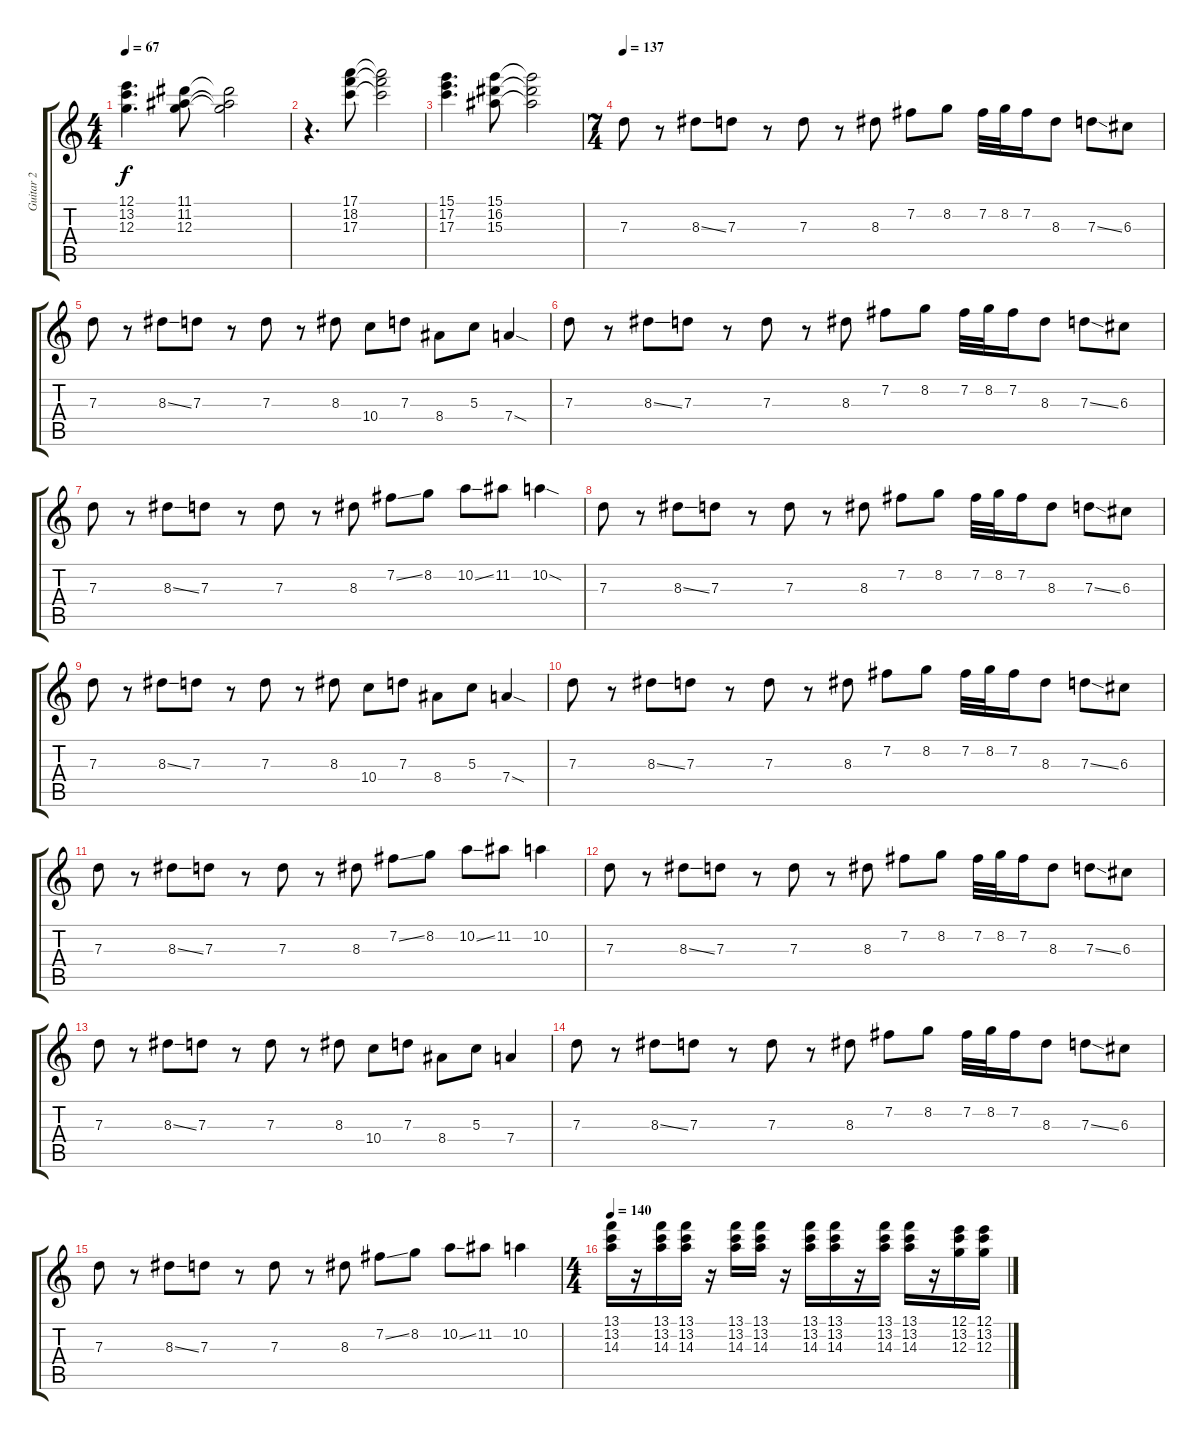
\track ("Guitar 2" "Guitar 2") {instrument distortionguitar}
\staff {score tabs}
\tuning (E4 B3 G3 D3 A2 E2) {hide}
\ts (4 4)
\tempo 67
\clef g2
\ks c
(12.1 13.2 12.3).4{d dy f} (11.1 11.2 12.3).8 (11.1{t} 11.2{t} 12.3{t}).2 |
r.4{d} (17.1 18.2 17.3).8 (17.1{t} 18.2{t} 17.3{t}).2 |
(15.1 17.2 17.3).4{d} (15.1 16.2 15.3).8 (15.1{t} 16.2{t} 15.3{t}).2 |
\ts (7 4)
\tempo 137
7.3.8{instrument electricguitarclean} r.8 8.3{ss}.8 7.3.8 r.8 7.3.8 r.8 8.3.8 7.2.8 8.2.8 7.2.32 8.2.32 7.2.16 8.3.8 7.3{ss}.8 6.3.8 |
7.3.8 r.8 8.3{ss}.8 7.3.8 r.8 7.3.8 r.8 8.3.8 10.4.8 7.3.8 8.4.8 5.3.8 7.4{sod}.4 |
7.3.8 r.8 8.3{ss}.8 7.3.8 r.8 7.3.8 r.8 8.3.8 7.2.8 8.2.8 7.2.32 8.2.32 7.2.16 8.3.8 7.3{ss}.8 6.3.8 |
7.3.8 r.8 8.3{ss}.8 7.3.8 r.8 7.3.8 r.8 8.3.8 7.2{ss}.8 8.2.8 10.2{ss}.8 11.2.8 10.2{sod}.4 |
7.3.8 r.8 8.3{ss}.8 7.3.8 r.8 7.3.8 r.8 8.3.8 7.2.8 8.2.8 7.2.32 8.2.32 7.2.16 8.3.8 7.3{ss}.8 6.3.8 |
7.3.8 r.8 8.3{ss}.8 7.3.8 r.8 7.3.8 r.8 8.3.8 10.4.8 7.3.8 8.4.8 5.3.8 7.4{sod}.4 |
7.3.8 r.8 8.3{ss}.8 7.3.8 r.8 7.3.8 r.8 8.3.8 7.2.8 8.2.8 7.2.32 8.2.32 7.2.16 8.3.8 7.3{ss}.8 6.3.8 |
7.3.8 r.8 8.3{ss}.8 7.3.8 r.8 7.3.8 r.8 8.3.8 7.2{ss}.8 8.2.8 10.2{ss}.8 11.2.8 10.2.4 |
7.3.8 r.8 8.3{ss}.8 7.3.8 r.8 7.3.8 r.8 8.3.8 7.2.8 8.2.8 7.2.32 8.2.32 7.2.16 8.3.8 7.3{ss}.8 6.3.8 |
7.3.8 r.8 8.3{ss}.8 7.3.8 r.8 7.3.8 r.8 8.3.8 10.4.8 7.3.8 8.4.8 5.3.8 7.4.4 |
7.3.8 r.8 8.3{ss}.8 7.3.8 r.8 7.3.8 r.8 8.3.8 7.2.8 8.2.8 7.2.32 8.2.32 7.2.16 8.3.8 7.3{ss}.8 6.3.8 |
7.3.8 r.8 8.3{ss}.8 7.3.8 r.8 7.3.8 r.8 8.3.8 7.2{ss}.8 8.2.8 10.2{ss}.8 11.2.8 10.2.4 |
\ts (4 4)
\tempo 140
(13.1 13.2 14.3).16 r.16 (13.1 13.2 14.3).16 (13.1 13.2 14.3).16 r.16 (13.1 13.2 14.3).16 (13.1 13.2 14.3).16 r.16 (13.1 13.2 14.3).16 (13.1 13.2 14.3).16 r.16 (13.1 13.2 14.3).16 (13.1 13.2 14.3).16 r.16 (12.1 13.2 12.3).16 (12.1 13.2 12.3).16
